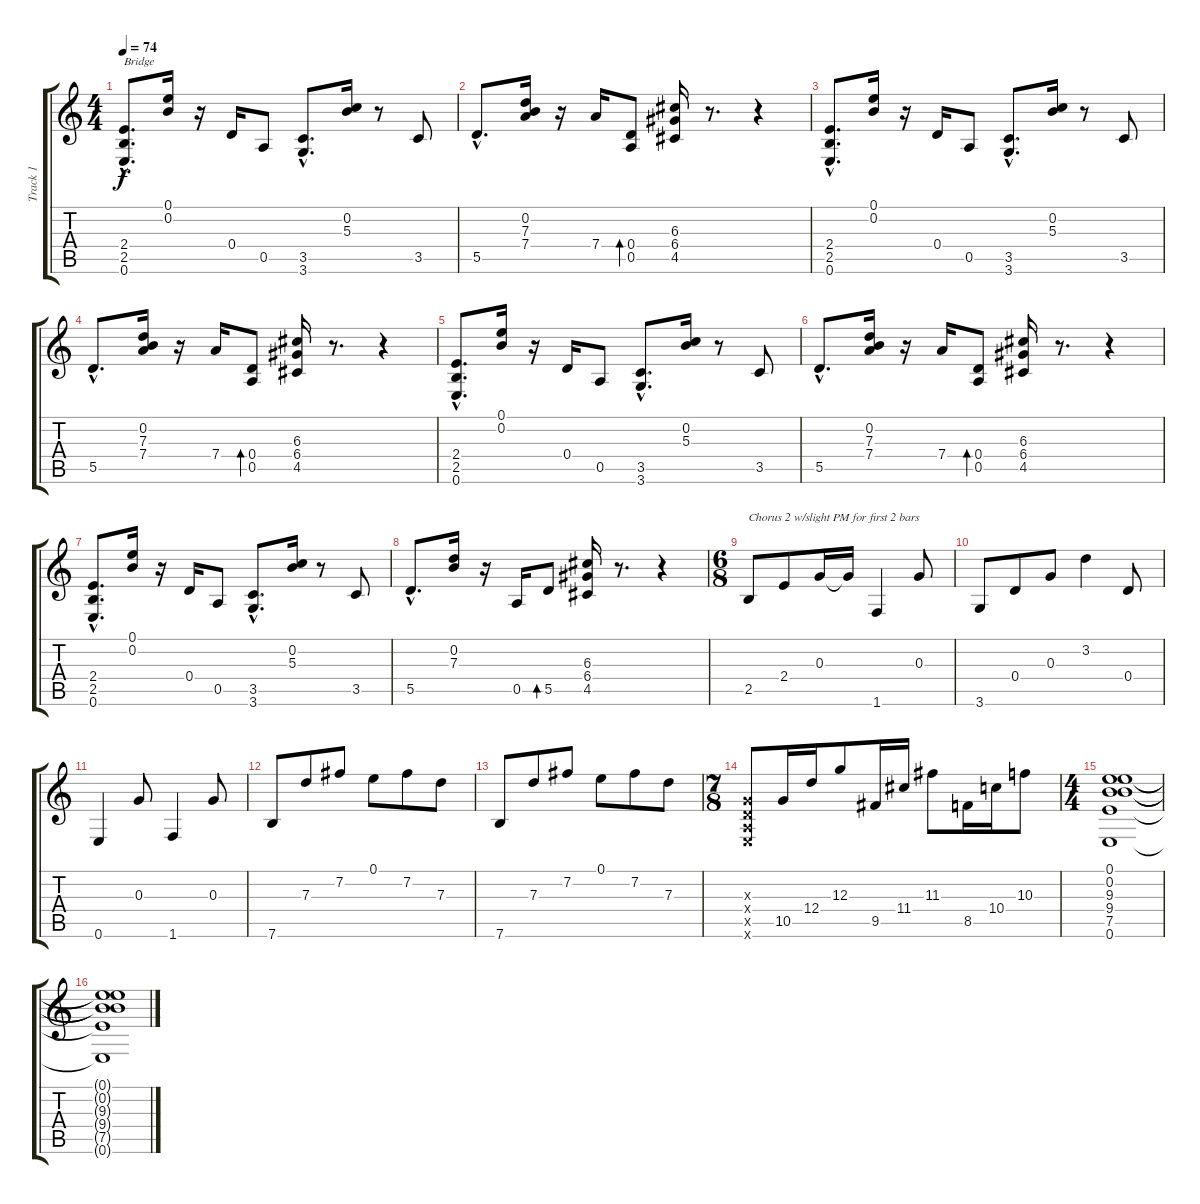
\track ("Track 1" "Track 1") {instrument acousticguitarsteel}
\staff {score tabs}
\tuning (E4 B3 G3 D3 A2 E2) {hide}
\ts (4 4)
\tempo 74
\clef g2
\ks c
(2.4{hac} 2.5{hac} 0.6{hac}).8{d txt "Bridge" dy f} (0.1 0.2).16 r.16 0.4.16 0.5.8 (3.5{hac} 3.6{hac}).8{d} (0.2 5.3).16 r.8 3.5.8 |
5.5{hac}.8{d} (0.2 7.3 7.4).16 r.16 7.4.16 (0.4 0.5).8{bd 60} (6.3 6.4 4.5).16 r.8{d} r.4 |
(2.4{hac} 2.5{hac} 0.6{hac}).8{d} (0.1 0.2).16 r.16 0.4.16 0.5.8 (3.5{hac} 3.6{hac}).8{d} (0.2 5.3).16 r.8 3.5.8 |
5.5{hac}.8{d} (0.2 7.3 7.4).16 r.16 7.4.16 (0.4 0.5).8{bd 60} (6.3 6.4 4.5).16 r.8{d} r.4 |
(2.4{hac} 2.5{hac} 0.6{hac}).8{d} (0.1 0.2).16 r.16 0.4.16 0.5.8 (3.5{hac} 3.6{hac}).8{d} (0.2 5.3).16 r.8 3.5.8 |
5.5{hac}.8{d} (0.2 7.3 7.4).16 r.16 7.4.16 (0.4 0.5).8{bd 60} (6.3 6.4 4.5).16 r.8{d} r.4 |
(2.4{hac} 2.5{hac} 0.6{hac}).8{d} (0.1 0.2).16 r.16 0.4.16 0.5.8 (3.5{hac} 3.6{hac}).8{d} (0.2 5.3).16 r.8 3.5.8 |
5.5{hac}.8{d} (0.2 7.3).16 r.16 0.5.16 5.5.8{bd 60} (6.3 6.4 4.5).16 r.8{d} r.4 |
\ts (6 8)
2.5.8{txt "Chorus 2 w/slight PM for first 2 bars "} 2.4.8 0.3.16 0.3{t}.16 1.6.4 0.3.8 |
3.6.8 0.4.8 0.3.8 3.2.4 0.4.8 |
0.6.4 0.3.8 1.6.4 0.3.8 |
7.6.8 7.3.8 7.2.8 0.1.8 7.2.8 7.3.8 |
7.6.8 7.3.8 7.2.8 0.1.8 7.2.8 7.3.8 |
\ts (7 8)
(0.3{x} 0.4{x} 0.5{x} 0.6{x}).8 10.5.16 12.4.16 12.3.8 9.5.16 11.4.16 11.3.8 8.5.16 10.4.16 10.3.8 |
\ts (4 4)
(0.1 0.2 9.3 9.4 7.5 0.6).1 |
(0.1{t} 0.2{t} 9.3{t} 9.4{t} 7.5{t} 0.6{t}).1
